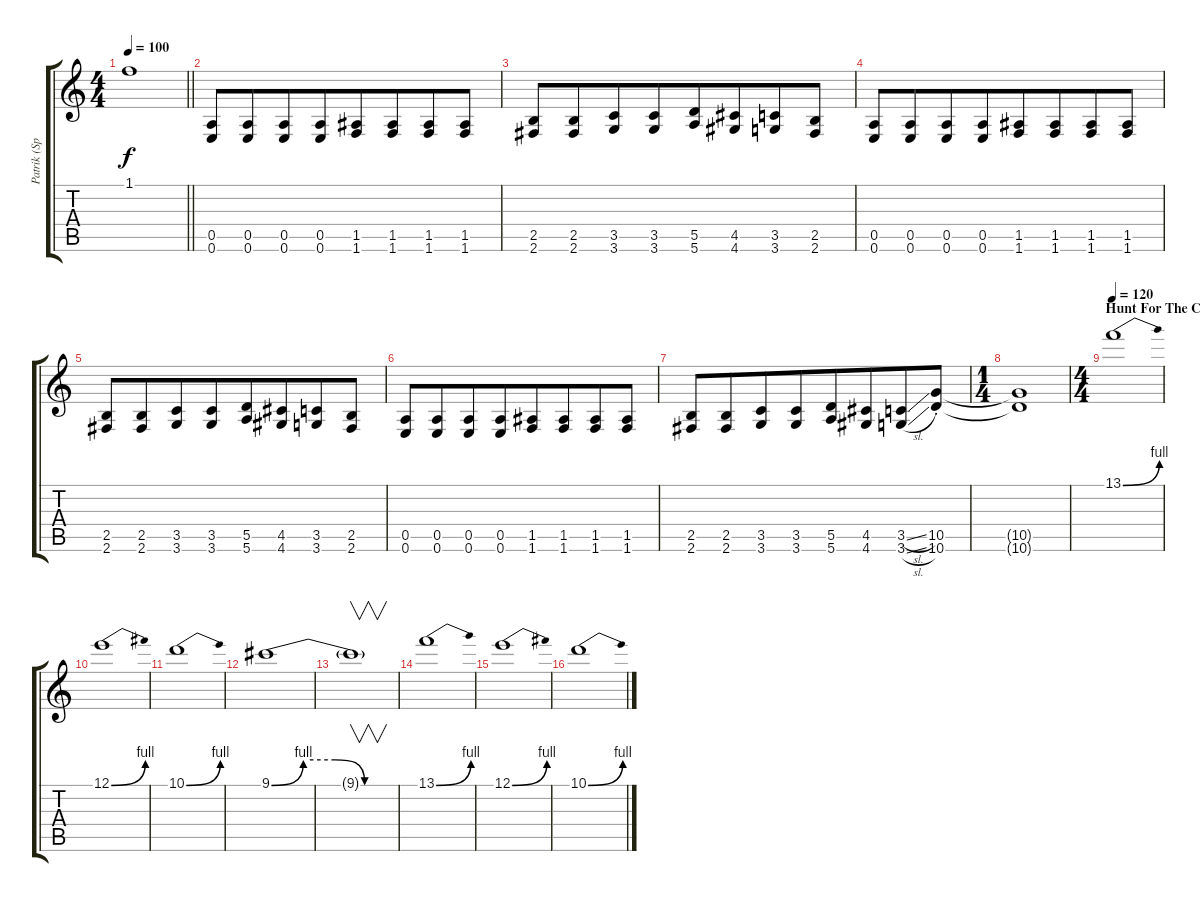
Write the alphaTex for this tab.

\track ("Patrik (Speaker: metal)" "Patrik (Sp") {instrument distortionguitar}
\staff {score tabs}
\tuning (E4 B3 G3 D3 A2 E2) {hide}
\ts (4 4)
\tempo 100
\clef g2
\barLineRight lightlight
\ks c
1.1{t}.1{dy f} |
(0.5 0.6).8{beam merge} (0.5 0.6).8{beam merge} (0.5 0.6).8{beam merge} (0.5 0.6).8{beam merge} (1.5 1.6).8{beam merge} (1.5 1.6).8{beam merge} (1.5 1.6).8{beam merge} (1.5 1.6).8 |
(2.5 2.6).8{beam merge} (2.5 2.6).8{beam merge} (3.5 3.6).8{beam merge} (3.5 3.6).8{beam merge} (5.5 5.6).8{beam merge} (4.5 4.6).8{beam merge} (3.5 3.6).8{beam merge} (2.5 2.6).8 |
(0.5 0.6).8{beam merge} (0.5 0.6).8{beam merge} (0.5 0.6).8{beam merge} (0.5 0.6).8{beam merge} (1.5 1.6).8{beam merge} (1.5 1.6).8{beam merge} (1.5 1.6).8{beam merge} (1.5 1.6).8 |
(2.5 2.6).8{beam merge} (2.5 2.6).8{beam merge} (3.5 3.6).8{beam merge} (3.5 3.6).8{beam merge} (5.5 5.6).8{beam merge} (4.5 4.6).8{beam merge} (3.5 3.6).8{beam merge} (2.5 2.6).8 |
(0.5 0.6).8{beam merge} (0.5 0.6).8{beam merge} (0.5 0.6).8{beam merge} (0.5 0.6).8{beam merge} (1.5 1.6).8{beam merge} (1.5 1.6).8{beam merge} (1.5 1.6).8{beam merge} (1.5 1.6).8 |
(2.5 2.6).8{beam merge} (2.5 2.6).8{beam merge} (3.5 3.6).8{beam merge} (3.5 3.6).8{beam merge} (5.5 5.6).8{beam merge} (4.5 4.6).8{beam merge} (3.5{sl} 3.6{sl}).8{beam merge} (10.5{st} 10.6{st}).8 |
\ts (1 4)
(10.5{t} 10.6{t}).1 |
\ts (4 4)
\section ("" "Hunt For The Cheese")
\tempo 120
13.1{be (bend 0 0 60 4)}.1 |
12.1{be (bend 0 0 60 4)}.1 |
10.1{be (bend 0 0 60 4)}.1 |
9.1{be (custom 0 0 15 4 30 4 44 0 60 0)}.1 |
9.1{t}.1{v} |
13.1{be (bend 0 0 60 4)}.1 |
12.1{be (bend 0 0 60 4)}.1 |
10.1{be (bend 0 0 60 4)}.1
